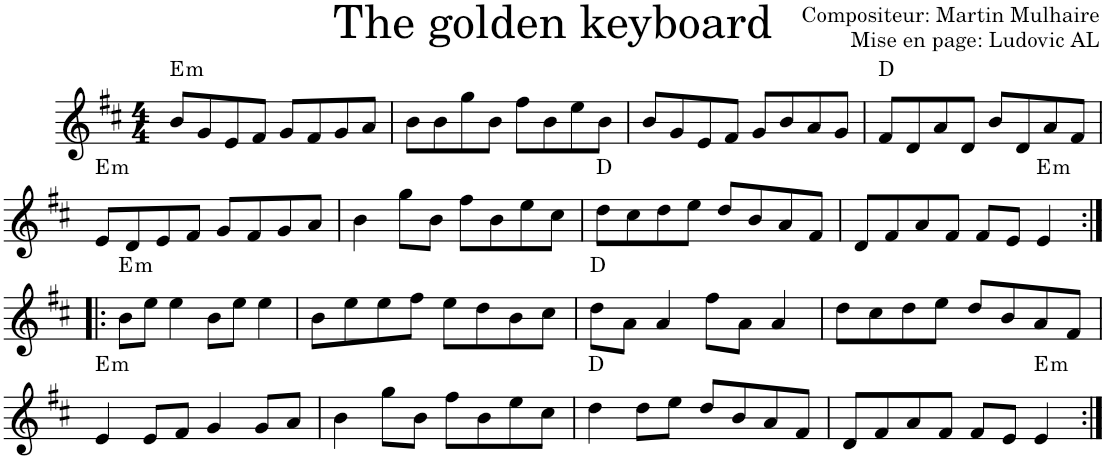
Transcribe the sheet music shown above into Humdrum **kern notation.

**kern	**harte
*part1	*part1
*staff1	*
*I"Voice	*
*I'V	*
*clefG2	*
*k[f#c#]	*
*M4/4	*
=1	=1
!	!LO:H:kt=m
8b/L	E:min
8g/	.
8e/	.
8f#/J	.
8g/L	.
8f#/	.
8g/	.
8a/J	.
=2	=2
8b\L	.
8b\	.
8gg\	.
8b\J	.
8ff#\L	.
8b\	.
8ee\	.
8b\J	.
=3	=3
8b/L	.
8g/	.
8e/	.
8f#/J	.
8g/L	.
8b/	.
8a/	.
8g/J	.
=4	=4
8f#/L	D:maj
8d/	.
8a/	.
8d/J	.
8b/L	.
8d/	.
8a/	.
8f#/J	.
!!LO:LB:g=z
=5	=5
!	!LO:H:kt=m
8e/L	E:min
8d/	.
8e/	.
8f#/J	.
8g/L	.
8f#/	.
8g/	.
8a/J	.
=6	=6
4b\	.
8gg\L	.
8b\J	.
8ff#\L	.
8b\	.
8ee\	.
8cc#\J	.
=7	=7
8dd\L	D:maj
8cc#\	.
8dd\	.
8ee\J	.
8dd/L	.
8b/	.
8a/	.
8f#/J	.
=8	=8
8d/L	.
8f#/	.
8a/	.
8f#/J	.
8f#/L	.
8e/J	.
!	!LO:H:kt=m
4e/	E:min
!!LO:LB:g=z
=9:|!|:	=9:|!|:
!	!LO:H:kt=m
8b\L	E:min
8ee\J	.
4ee\	.
8b\L	.
8ee\J	.
4ee\	.
=10	=10
8b\L	.
8ee\	.
8ee\	.
8ff#\J	.
8ee\L	.
8dd\	.
8b\	.
8cc#\J	.
=11	=11
8dd\L	D:maj
8a\J	.
4a/	.
8ff#\L	.
8a\J	.
4a/	.
=12	=12
8dd\L	.
8cc#\	.
8dd\	.
8ee\J	.
8dd/L	.
8b/	.
8a/	.
8f#/J	.
!!LO:LB:g=z
=13	=13
!	!LO:H:kt=m
4e/	E:min
8e/L	.
8f#/J	.
4g/	.
8g/L	.
8a/J	.
=14	=14
4b\	.
8gg\L	.
8b\J	.
8ff#\L	.
8b\	.
8ee\	.
8cc#\J	.
=15	=15
4dd\	D:maj
8dd\L	.
8ee\J	.
8dd/L	.
8b/	.
8a/	.
8f#/J	.
=16	=16
8d/L	.
8f#/	.
8a/	.
8f#/J	.
8f#/L	.
8e/J	.
!	!LO:H:kt=m
4e/	E:min
=:|!	=:|!
*-	*-
